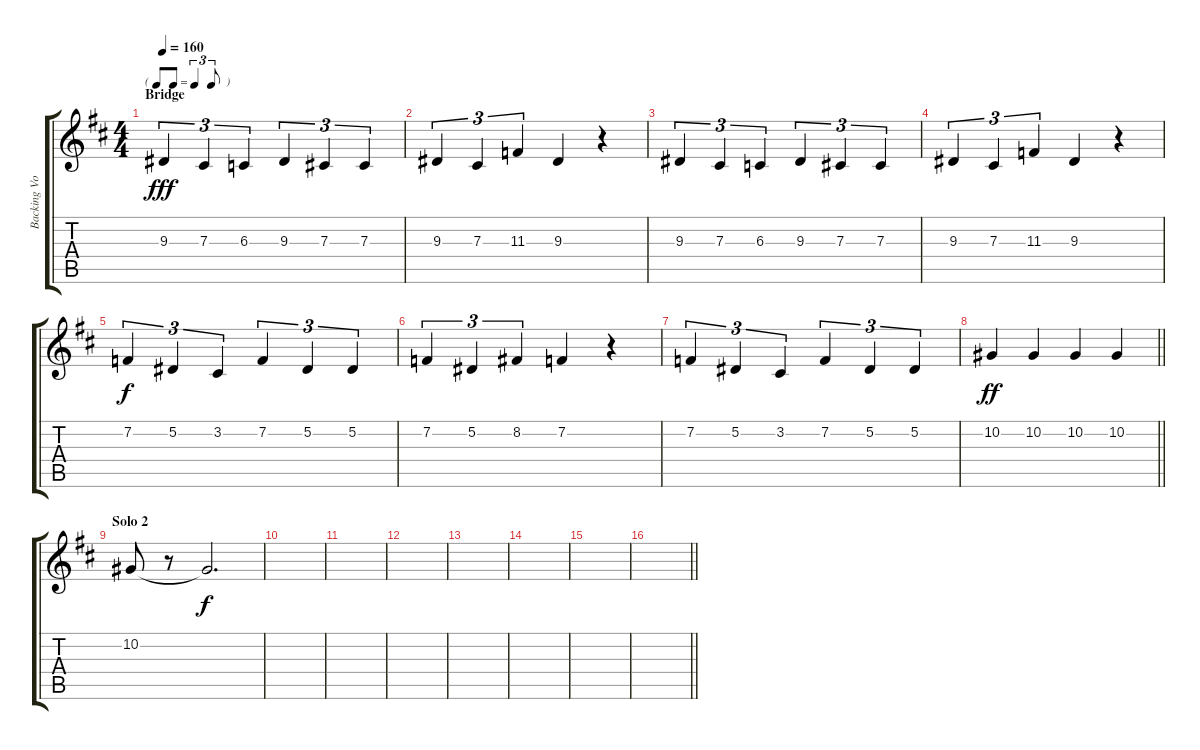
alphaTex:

\track ("Backing Vocals" "Backing Vo") {instrument lead2sawtooth}
\staff {score tabs}
\tuning (Eb4 Bb3 Gb3 Db3 Ab2 Eb2) {hide}
\ts (4 4)
\tf triplet8th
\section ("" "Bridge")
\tempo 160
\clef g2
\ks d
9.3.4{tu (3 2) dy fff} 7.3.4{tu (3 2)} 6.3.4{tu (3 2)} 9.3.4{tu (3 2)} 7.3.4{tu (3 2)} 7.3.4{tu (3 2)} |
9.3.4{tu (3 2)} 7.3.4{tu (3 2)} 11.3.4{tu (3 2)} 9.3.4 r.4 |
9.3.4{tu (3 2)} 7.3.4{tu (3 2)} 6.3.4{tu (3 2)} 9.3.4{tu (3 2)} 7.3.4{tu (3 2)} 7.3.4{tu (3 2)} |
9.3.4{tu (3 2)} 7.3.4{tu (3 2)} 11.3.4{tu (3 2)} 9.3.4 r.4 |
7.2.4{tu (3 2) dy f} 5.2.4{tu (3 2)} 3.2.4{tu (3 2)} 7.2.4{tu (3 2)} 5.2.4{tu (3 2)} 5.2.4{tu (3 2)} |
7.2.4{tu (3 2)} 5.2.4{tu (3 2)} 8.2.4{tu (3 2)} 7.2.4 r.4 |
7.2.4{tu (3 2)} 5.2.4{tu (3 2)} 3.2.4{tu (3 2)} 7.2.4{tu (3 2)} 5.2.4{tu (3 2)} 5.2.4{tu (3 2)} |
\barLineRight lightlight
10.2.4{dy ff} 10.2.4 10.2.4 10.2.4 |
\section ("" "Solo 2")
10.2.8 r.8 10.2{t}.2{d dy f} |
|
|
|
|
|
|
\barLineRight lightlight
